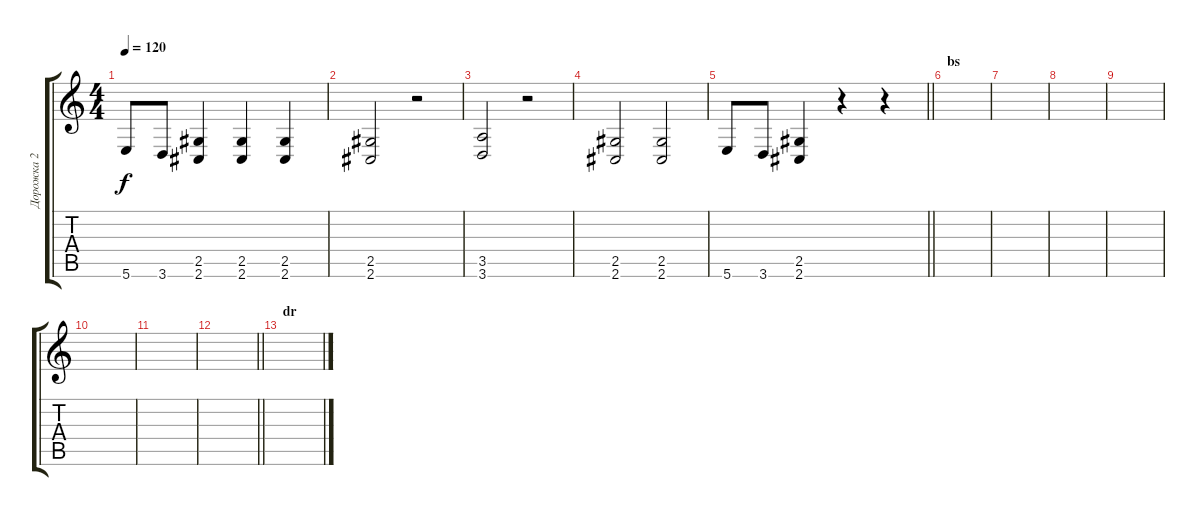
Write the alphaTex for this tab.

\track ("Дорожка 2" "Дорожка 2") {instrument distortionguitar}
\staff {score tabs}
\tuning (Db4 Ab3 E3 B2 Gb2 B1) {hide}
\ts (4 4)
\tempo 120
\clef g2
\ks c
5.6.8{dy f} 3.6.8 (2.5 2.6).4 (2.5 2.6).4 (2.5 2.6).4 |
(2.5 2.6).2 r.2 |
(3.5 3.6).2 r.2 |
(2.5 2.6).2 (2.5 2.6).2 |
\barLineRight lightlight
5.6.8 3.6.8 (2.5 2.6).4 r.4 r.4 |
\section ("" "bs")
|
|
|
|
|
|
\barLineRight lightlight
|
\section ("" "dr")
